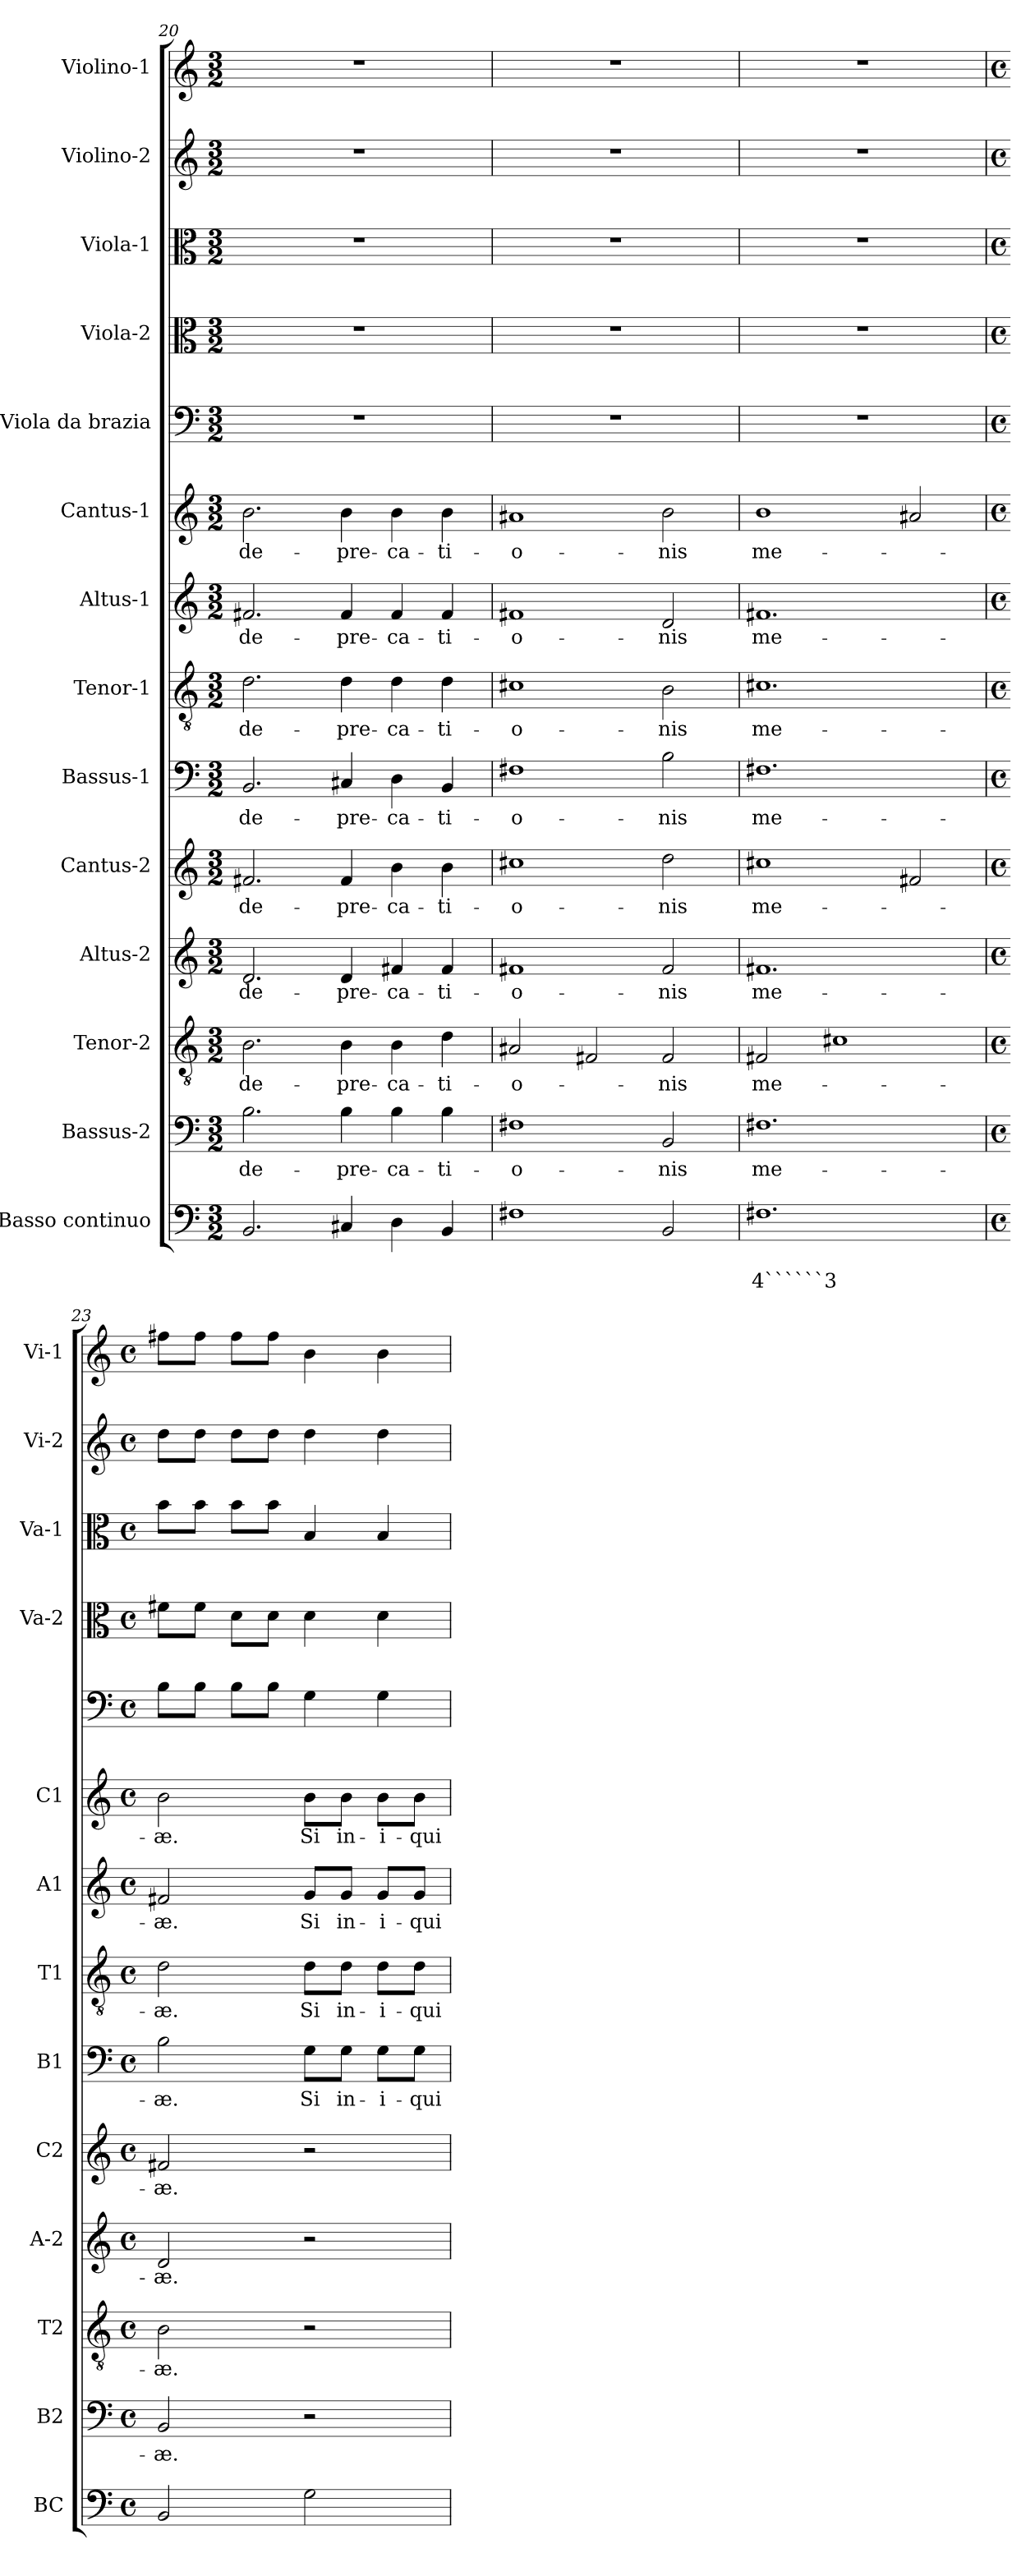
**kern	**text	**text	**kern	**text	**kern	**text	**kern	**text	**kern	**text	**kern	**text	**kern	**text	**kern	**text	**kern	**text	**kern	**kern	**kern	**kern	**kern
*part14	*part14	*part14	*part13	*part13	*part12	*part12	*part11	*part11	*part10	*part10	*part9	*part9	*part8	*part8	*part7	*part7	*part6	*part6	*part5	*part4	*part3	*part2	*part1
*staff14	*staff14	*staff14	*staff13	*staff13	*staff12	*staff12	*staff11	*staff11	*staff10	*staff10	*staff9	*staff9	*staff8	*staff8	*staff7	*staff7	*staff6	*staff6	*staff5	*staff4	*staff3	*staff2	*staff1
*I"Basso continuo	*	*	*I"Bassus-2	*	*I"Tenor-2	*	*I"Altus-2	*	*I"Cantus-2	*	*I"Bassus-1	*	*I"Tenor-1	*	*I"Altus-1	*	*I"Cantus-1	*	*I"Viola  da brazia	*I"Viola-2	*I"Viola-1	*I"Violino-2	*I"Violino-1
*I'BC	*	*	*I'B2	*	*I'T2	*	*I'A-2	*	*I'C2	*	*I'B1	*	*I'T1	*	*I'A1	*	*I'C1	*	*	*I'Va-2	*I'Va-1	*I'Vi-2	*I'Vi-1
*clefF4	*	*	*clefF4	*	*clefGv2	*	*clefG2	*	*clefG2	*	*clefF4	*	*clefGv2	*	*clefG2	*	*clefG2	*	*clefF4	*clefC3	*clefC3	*clefG2	*clefG2
*k[]	*	*	*k[]	*	*k[]	*	*k[]	*	*k[]	*	*k[]	*	*k[]	*	*k[]	*	*k[]	*	*k[]	*k[]	*k[]	*k[]	*k[]
*C:	*	*	*C:	*	*C:	*	*C:	*	*C:	*	*C:	*	*C:	*	*C:	*	*C:	*	*C:	*C:	*C:	*C:	*C:
*M3/2	*	*	*M3/2	*	*M3/2	*	*M3/2	*	*M3/2	*	*M3/2	*	*M3/2	*	*M3/2	*	*M3/2	*	*M3/2	*M3/2	*M3/2	*M3/2	*M3/2
=20	=20	=20	=20	=20	=20	=20	=20	=20	=20	=20	=20	=20	=20	=20	=20	=20	=20	=20	=20	=20	=20	=20	=20
!	!	!	!	!LO:LY:b	!	!LO:LY:b	!	!LO:LY:b	!	!LO:LY:b	!	!LO:LY:b	!	!LO:LY:b	!	!LO:LY:b	!	!LO:LY:b	!	!	!	!	!
2.BB/	.	.	2.B\	de-	2.B\	de-	2.d/	de-	2.f#X/	de-	2.BB/	de-	2.d\	de-	2.f#X/	de-	2.b\	de-	1.r	1.r	1.r	1.r	1.r
!	!	!	!	!LO:LY:b	!	!LO:LY:b	!	!LO:LY:b	!	!LO:LY:b	!	!LO:LY:b	!	!LO:LY:b	!	!LO:LY:b	!	!LO:LY:b	!	!	!	!	!
4C#X/	.	.	4B\	-pre-	4B\	-pre-	4d/	-pre-	4f#/	-pre-	4C#X/	-pre-	4d\	-pre-	4f#/	-pre-	4b\	-pre-	.	.	.	.	.
!	!	!	!	!LO:LY:b	!	!LO:LY:b	!	!LO:LY:b	!	!LO:LY:b	!	!LO:LY:b	!	!LO:LY:b	!	!LO:LY:b	!	!LO:LY:b	!	!	!	!	!
4D\	.	.	4B\	-ca-	4B\	-ca-	4f#X/	-ca-	4b\	-ca-	4D\	-ca-	4d\	-ca-	4f#/	-ca-	4b\	-ca-	.	.	.	.	.
!	!	!	!	!LO:LY:b	!	!LO:LY:b	!	!LO:LY:b	!	!LO:LY:b	!	!LO:LY:b	!	!LO:LY:b	!	!LO:LY:b	!	!LO:LY:b	!	!	!	!	!
4BB/	.	.	4B\	-ti-	4d\	-ti-	4f#/	-ti-	4b\	-ti-	4BB/	-ti-	4d\	-ti-	4f#/	-ti-	4b\	-ti-	.	.	.	.	.
=21	=21	=21	=21	=21	=21	=21	=21	=21	=21	=21	=21	=21	=21	=21	=21	=21	=21	=21	=21	=21	=21	=21	=21
!	!	!	!	!LO:LY:b	!	!LO:LY:b	!	!LO:LY:b	!	!LO:LY:b	!	!LO:LY:b	!	!LO:LY:b	!	!LO:LY:b	!	!LO:LY:b	!	!	!	!	!
1F#X	.	.	1F#X	-o-	2A#X/	-o-	1f#X	-o-	1cc#X	-o-	1F#X	-o-	1c#X	-o-	1f#X	-o-	1a#X	-o-	1.r	1.r	1.r	1.r	1.r
.	.	.	.	.	2F#X/	.	.	.	.	.	.	.	.	.	.	.	.	.	.	.	.	.	.
!	!	!	!	!LO:LY:b	!	!LO:LY:b	!	!LO:LY:b	!	!LO:LY:b	!	!LO:LY:b	!	!LO:LY:b	!	!LO:LY:b	!	!LO:LY:b	!	!	!	!	!
2BB/	.	.	2BB/	-nis	2F#/	-nis	2f#/	-nis	2dd\	-nis	2B\	-nis	2B\	-nis	2d/	-nis	2b\	-nis	.	.	.	.	.
=22	=22	=22	=22	=22	=22	=22	=22	=22	=22	=22	=22	=22	=22	=22	=22	=22	=22	=22	=22	=22	=22	=22	=22
!	!	!LO:LY:b	!	!LO:LY:b	!	!LO:LY:b	!	!LO:LY:b	!	!LO:LY:b	!	!LO:LY:b	!	!LO:LY:b	!	!LO:LY:b	!	!LO:LY:b	!	!	!	!	!
1.F#X	.	4``````3	1.F#X	me-	2F#X/	me-	1.f#X	me-	1cc#X	me-	1.F#X	me-	1.c#X	me-	1.f#X	me-	1b	me-	1.r	1.r	1.r	1.r	1.r
.	.	.	.	.	1c#X	.	.	.	.	.	.	.	.	.	.	.	.	.	.	.	.	.	.
.	.	.	.	.	.	.	.	.	2f#X/	.	.	.	.	.	.	.	2a#X/	.	.	.	.	.	.
!!LO:PB:g=z
=23	=23	=23	=23	=23	=23	=23	=23	=23	=23	=23	=23	=23	=23	=23	=23	=23	=23	=23	=23	=23	=23	=23	=23
*M4/4	*	*	*M4/4	*	*M4/4	*	*M4/4	*	*M4/4	*	*M4/4	*	*M4/4	*	*M4/4	*	*M4/4	*	*M4/4	*M4/4	*M4/4	*M4/4	*M4/4
*met(c)	*	*	*met(c)	*	*met(c)	*	*met(c)	*	*met(c)	*	*met(c)	*	*met(c)	*	*met(c)	*	*met(c)	*	*met(c)	*met(c)	*met(c)	*met(c)	*met(c)
!	!	!	!	!LO:LY:b	!	!LO:LY:b	!	!LO:LY:b	!	!LO:LY:b	!	!LO:LY:b	!	!LO:LY:b	!	!LO:LY:b	!	!LO:LY:b	!	!	!	!	!
2BB/	.	.	2BB/	-æ.	2B\	-æ.	2d/	-æ.	2f#X/	-æ.	2B\	-æ.	2d\	-æ.	2f#X/	-æ.	2b\	-æ.	8B\L	8f#X\L	8b\L	8dd\L	8ff#X\L
.	.	.	.	.	.	.	.	.	.	.	.	.	.	.	.	.	.	.	8B\J	8f#\J	8b\J	8dd\J	8ff#\J
.	.	.	.	.	.	.	.	.	.	.	.	.	.	.	.	.	.	.	8B\L	8d\L	8b\L	8dd\L	8ff#\L
.	.	.	.	.	.	.	.	.	.	.	.	.	.	.	.	.	.	.	8B\J	8d\J	8b\J	8dd\J	8ff#\J
!	!	!	!	!	!	!	!	!	!	!	!	!LO:LY:b	!	!LO:LY:b	!	!LO:LY:b	!	!LO:LY:b	!	!	!	!	!
2G\	.	.	2r	.	2r	.	2r	.	2r	.	8G\L	Si	8d\L	Si	8g/L	Si	8b\L	Si	4G\	4d\	4B/	4dd\	4b\
!	!	!	!	!	!	!	!	!	!	!	!	!LO:LY:b	!	!LO:LY:b	!	!LO:LY:b	!	!LO:LY:b	!	!	!	!	!
.	.	.	.	.	.	.	.	.	.	.	8G\J	in-	8d\J	in-	8g/J	in-	8b\J	in-	.	.	.	.	.
!	!	!	!	!	!	!	!	!	!	!	!	!LO:LY:b	!	!LO:LY:b	!	!LO:LY:b	!	!LO:LY:b	!	!	!	!	!
.	.	.	.	.	.	.	.	.	.	.	8G\L	-i-	8d\L	-i-	8g/L	-i-	8b\L	-i-	4G\	4d\	4B/	4dd\	4b\
!	!	!	!	!	!	!	!	!	!	!	!	!LO:LY:b	!	!LO:LY:b	!	!LO:LY:b	!	!LO:LY:b	!	!	!	!	!
.	.	.	.	.	.	.	.	.	.	.	8G\J	-qui-	8d\J	-qui-	8g/J	-qui-	8b\J	-qui-	.	.	.	.	.
=	=	=	=	=	=	=	=	=	=	=	=	=	=	=	=	=	=	=	=	=	=	=	=
*-	*-	*-	*-	*-	*-	*-	*-	*-	*-	*-	*-	*-	*-	*-	*-	*-	*-	*-	*-	*-	*-	*-	*-
